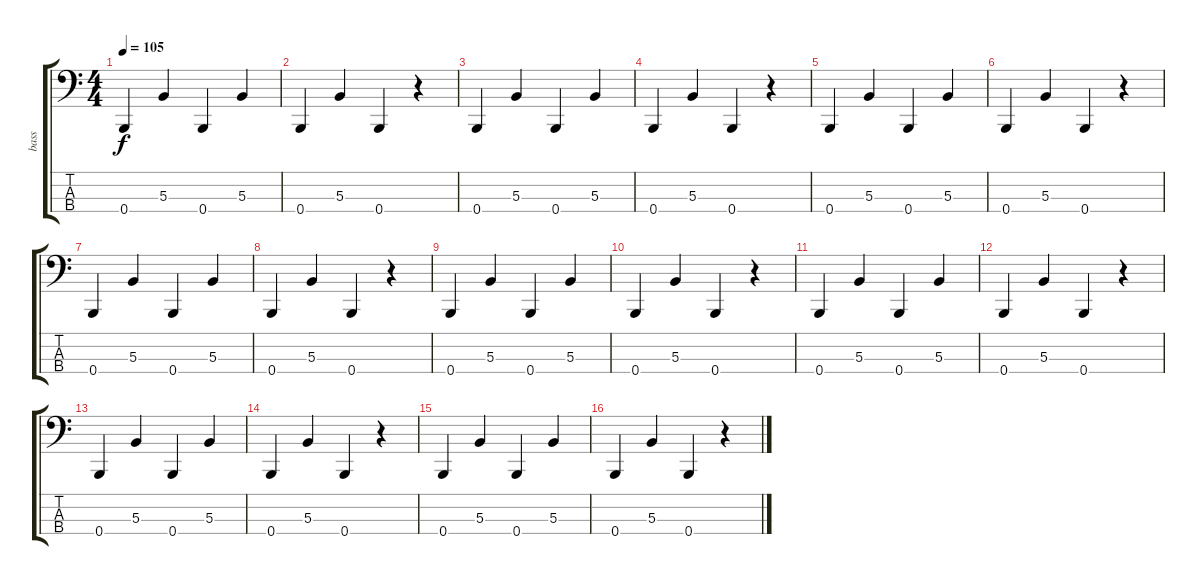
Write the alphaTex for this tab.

\track ("bass" "bass") {instrument electricbassfinger}
\staff {score tabs}
\tuning (E2 B1 Gb1 B0) {hide}
\ts (4 4)
\tempo 105
\clef f4
\ks c
0.4.4{dy f} 5.3.4 0.4.4 5.3.4 |
0.4.4 5.3.4 0.4.4 r.4 |
0.4.4 5.3.4 0.4.4 5.3.4 |
0.4.4 5.3.4 0.4.4 r.4 |
0.4.4 5.3.4 0.4.4 5.3.4 |
0.4.4 5.3.4 0.4.4 r.4 |
0.4.4 5.3.4 0.4.4 5.3.4 |
0.4.4 5.3.4 0.4.4 r.4 |
0.4.4 5.3.4 0.4.4 5.3.4 |
0.4.4 5.3.4 0.4.4 r.4 |
0.4.4 5.3.4 0.4.4 5.3.4 |
0.4.4 5.3.4 0.4.4 r.4 |
0.4.4 5.3.4 0.4.4 5.3.4 |
0.4.4 5.3.4 0.4.4 r.4 |
0.4.4 5.3.4 0.4.4 5.3.4 |
0.4.4 5.3.4 0.4.4 r.4
